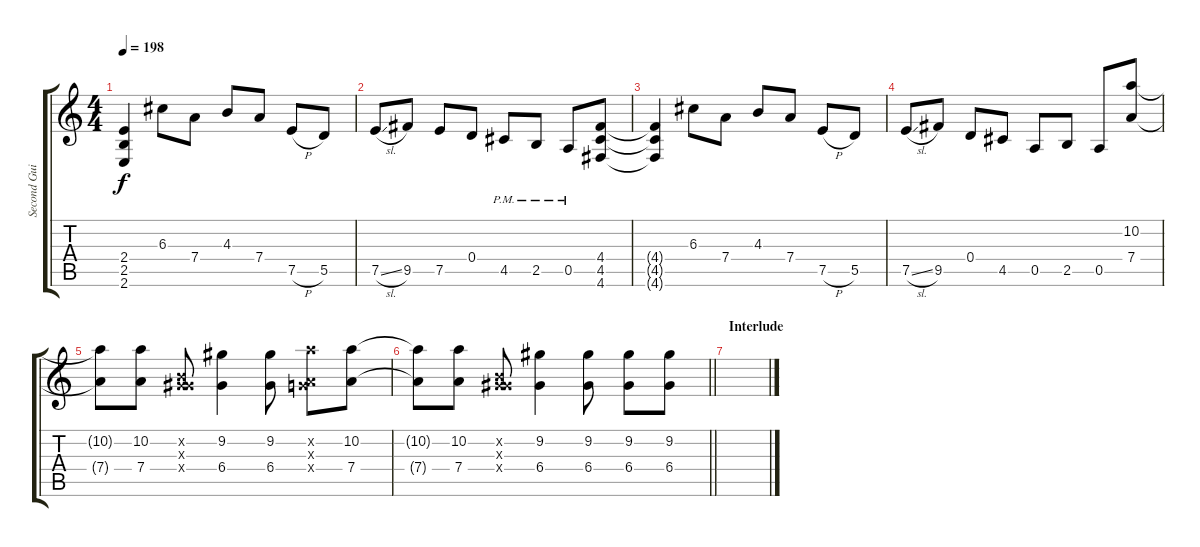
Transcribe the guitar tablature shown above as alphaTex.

\track ("Second Guitar" "Second Gui") {instrument overdrivenguitar}
\staff {score tabs}
\tuning (E4 B3 G3 D3 A2 D2) {hide}
\ts (4 4)
\tempo 198
\clef g2
\ks c
(2.4{t} 2.5{t} 2.6{t}).4{dy f} 6.3.8 7.4.8 4.3.8 7.4.8 7.5{h}.8 5.5.8 |
7.5{sl}.8 9.5.8 7.5.8 0.4.8 4.5{pm}.8 2.5{pm}.8 0.5{pm}.8 (4.4 4.5 4.6).8 |
(4.4{t} 4.5{t} 4.6{t}).4 6.3.8 7.4.8 4.3.8 7.4.8 7.5{h}.8 5.5.8 |
7.5{sl}.8 9.5.8 0.4.8 4.5.8 0.5.8 2.5.8 0.5.8 (10.2 7.4).8 |
(10.2{t} 7.4{t}).8 (10.2 7.4).8 (0.2{x} 0.3{x} 6.4{x}).8 (9.2 6.4).4 (9.2 6.4).8 (10.2{x} 0.3{x} 7.4{x}).8 (10.2 7.4).8 |
\barLineRight lightlight
(10.2{t} 7.4{t}).8 (10.2 7.4).8 (0.2{x} 0.3{x} 6.4{x}).8 (9.2 6.4).4 (9.2 6.4).8 (9.2 6.4).8 (9.2 6.4).8 |
\section ("" "Interlude")
